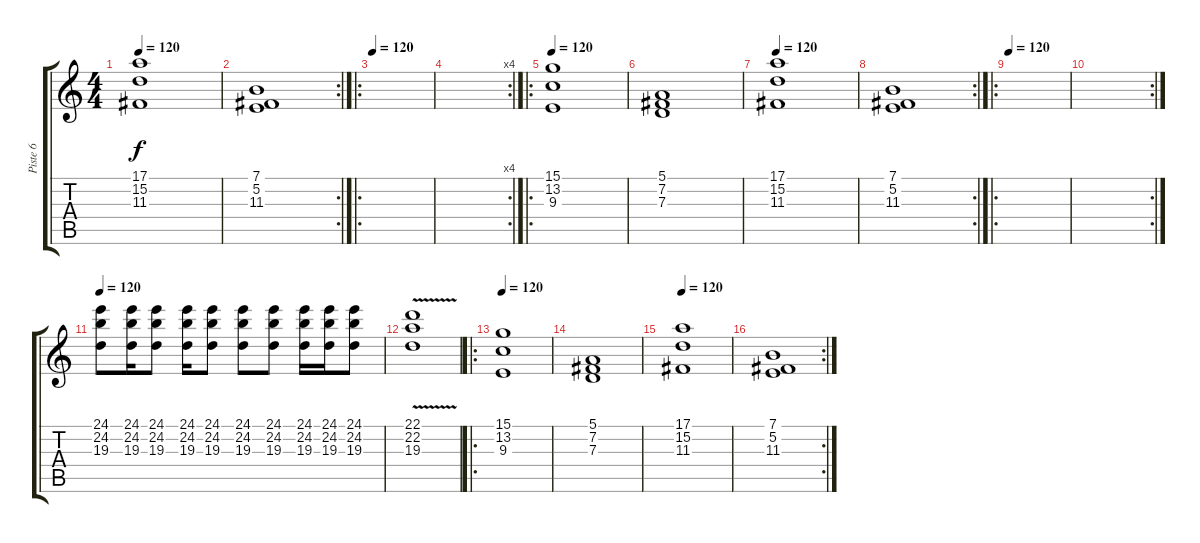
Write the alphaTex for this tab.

\track ("Piste 6" "Piste 6") {instrument churchorgan}
\staff {score tabs}
\tuning (E4 B3 G3 D3 A2 E2) {hide}
\ts (4 4)
\tempo 120
\clef g2
\ks c
(17.1 15.2 11.3).1{dy f} |
\rc 2
(7.1 5.2 11.3).1 |
\ro
\tempo 120
|
\rc 4
|
\ro
\tempo 120
(15.1 13.2 9.3).1 |
(5.1 7.2 7.3).1 |
\tempo 120
(17.1 15.2 11.3).1 |
\rc 2
(7.1 5.2 11.3).1 |
\ro
\tempo 120
|
\rc 2
|
\tempo 120
(24.1 24.2 19.3).8 (24.1 24.2 19.3).16 (24.1 24.2 19.3).8 (24.1 24.2 19.3).16 (24.1 24.2 19.3).8 (24.1 24.2 19.3).8 (24.1 24.2 19.3).8 (24.1 24.2 19.3).16 (24.1 24.2 19.3).16 (24.1 24.2 19.3).8 |
(22.1{v} 22.2{v} 19.3{v}).1 |
\ro
\tempo 120
(15.1 13.2 9.3).1 |
(5.1 7.2 7.3).1 |
\tempo 120
(17.1 15.2 11.3).1 |
\rc 2
(7.1 5.2 11.3).1
